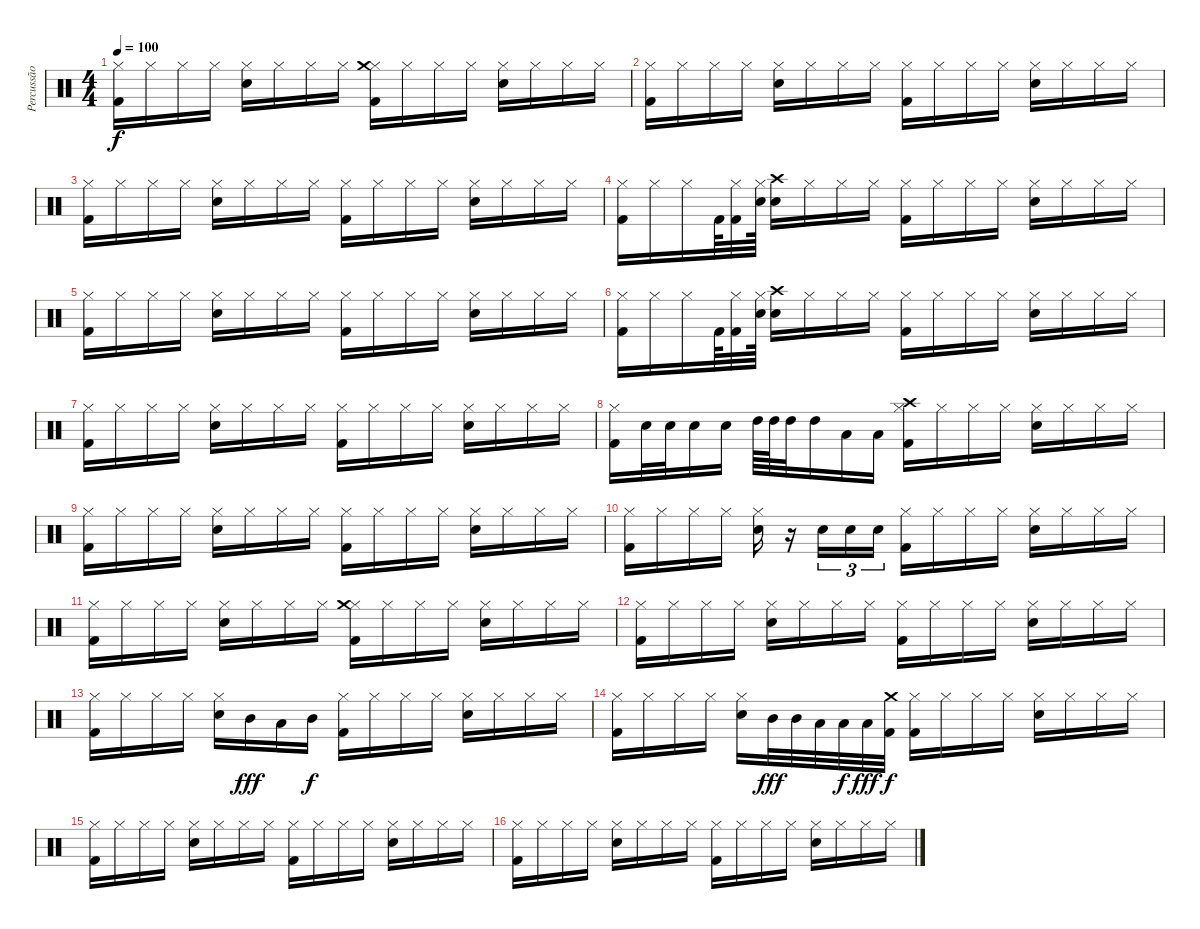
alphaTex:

\track ("Percussão" "Percussão") {instrument percussion}
\staff {score}
\articulation defaults
\ts (4 4)
\tempo 100
\clef neutral
\ks c
("Hi-Hat (closed)" "Kick (hit) 2").16{dy f} "Hi-Hat (closed)".16 "Hi-Hat (closed)".16 "Hi-Hat (closed)".16 ("Hi-Hat (closed)" "Snare (hit) 2").16 "Hi-Hat (closed)".16 "Hi-Hat (closed)".16 "Hi-Hat (closed)".16 ("Hi-Hat (closed)" "Kick (hit) 2" "Crash medium (hit)").16 "Hi-Hat (closed)".16 "Hi-Hat (closed)".16 "Hi-Hat (closed)".16 ("Hi-Hat (closed)" "Snare (hit) 2").16 "Hi-Hat (closed)".16 "Hi-Hat (closed)".16 "Hi-Hat (closed)".16 |
("Hi-Hat (closed)" "Kick (hit) 2").16 "Hi-Hat (closed)".16 "Hi-Hat (closed)".16 "Hi-Hat (closed)".16 ("Hi-Hat (closed)" "Snare (hit) 2").16 "Hi-Hat (closed)".16 "Hi-Hat (closed)".16 "Hi-Hat (closed)".16 ("Hi-Hat (closed)" "Kick (hit) 2").16 "Hi-Hat (closed)".16 "Hi-Hat (closed)".16 "Hi-Hat (closed)".16 ("Hi-Hat (closed)" "Snare (hit) 2").16 "Hi-Hat (closed)".16 "Hi-Hat (closed)".16 "Hi-Hat (closed)".16 |
("Hi-Hat (closed)" "Kick (hit) 2").16 "Hi-Hat (closed)".16 "Hi-Hat (closed)".16 "Hi-Hat (closed)".16 ("Hi-Hat (closed)" "Snare (hit) 2").16 "Hi-Hat (closed)".16 "Hi-Hat (closed)".16 "Hi-Hat (closed)".16 ("Hi-Hat (closed)" "Kick (hit) 2").16 "Hi-Hat (closed)".16 "Hi-Hat (closed)".16 "Hi-Hat (closed)".16 ("Hi-Hat (closed)" "Snare (hit) 2").16 "Hi-Hat (closed)".16 "Hi-Hat (closed)".16 "Hi-Hat (closed)".16 |
("Hi-Hat (closed)" "Kick (hit) 2").16 "Hi-Hat (closed)".16 "Hi-Hat (closed)".16 "Kick (hit) 2".64 ("Hi-Hat (closed)" "Kick (hit) 2").32 ("Hi-Hat (closed)" "Snare (hit) 2").64 ("Crash high (hit)" "Snare (hit) 2").16 "Hi-Hat (closed)".16 "Hi-Hat (closed)".16 "Hi-Hat (closed)".16 ("Hi-Hat (closed)" "Kick (hit) 2").16 "Hi-Hat (closed)".16 "Hi-Hat (closed)".16 "Hi-Hat (closed)".16 ("Hi-Hat (closed)" "Snare (hit) 2").16 "Hi-Hat (closed)".16 "Hi-Hat (closed)".16 "Hi-Hat (closed)".16 |
("Hi-Hat (closed)" "Kick (hit) 2").16 "Hi-Hat (closed)".16 "Hi-Hat (closed)".16 "Hi-Hat (closed)".16 ("Hi-Hat (closed)" "Snare (hit) 2").16 "Hi-Hat (closed)".16 "Hi-Hat (closed)".16 "Hi-Hat (closed)".16 ("Hi-Hat (closed)" "Kick (hit) 2").16 "Hi-Hat (closed)".16 "Hi-Hat (closed)".16 "Hi-Hat (closed)".16 ("Hi-Hat (closed)" "Snare (hit) 2").16 "Hi-Hat (closed)".16 "Hi-Hat (closed)".16 "Hi-Hat (closed)".16 |
("Hi-Hat (closed)" "Kick (hit) 2").16 "Hi-Hat (closed)".16 "Hi-Hat (closed)".16 "Kick (hit) 2".64 ("Hi-Hat (closed)" "Kick (hit) 2").32 ("Hi-Hat (closed)" "Snare (hit) 2").64 ("Crash high (hit)" "Snare (hit) 2").16 "Hi-Hat (closed)".16 "Hi-Hat (closed)".16 "Hi-Hat (closed)".16 ("Hi-Hat (closed)" "Kick (hit) 2").16 "Hi-Hat (closed)".16 "Hi-Hat (closed)".16 "Hi-Hat (closed)".16 ("Hi-Hat (closed)" "Snare (hit) 2").16 "Hi-Hat (closed)".16 "Hi-Hat (closed)".16 "Hi-Hat (closed)".16 |
("Hi-Hat (closed)" "Kick (hit) 2").16 "Hi-Hat (closed)".16 "Hi-Hat (closed)".16 "Hi-Hat (closed)".16 ("Hi-Hat (closed)" "Snare (hit) 2").16 "Hi-Hat (closed)".16 "Hi-Hat (closed)".16 "Hi-Hat (closed)".16 ("Hi-Hat (closed)" "Kick (hit) 2").16 "Hi-Hat (closed)".16 "Hi-Hat (closed)".16 "Hi-Hat (closed)".16 ("Hi-Hat (closed)" "Snare (hit) 2").16 "Hi-Hat (closed)".16 "Hi-Hat (closed)".16 "Hi-Hat (closed)".16 |
("Hi-Hat (closed)" "Kick (hit) 2").16 "Snare (hit) 2".32 "Snare (hit) 2".32 "Snare (hit) 2".16 "Snare (hit) 2".16 "High Tom (hit)".64 "High Tom (hit)".64 "High Tom (hit)".32 "High Tom (hit)".16 "Low Tom (hit)".16 "Low Tom (hit)".16 ("Hi-Hat (closed)" "Kick (hit) 2" "Crash high (hit)").16 "Hi-Hat (closed)".16 "Hi-Hat (closed)".16 "Hi-Hat (closed)".16 ("Hi-Hat (closed)" "Snare (hit) 2").16 "Hi-Hat (closed)".16 "Hi-Hat (closed)".16 "Hi-Hat (closed)".16 |
("Hi-Hat (closed)" "Kick (hit) 2").16 "Hi-Hat (closed)".16 "Hi-Hat (closed)".16 "Hi-Hat (closed)".16 ("Hi-Hat (closed)" "Snare (hit) 2").16 "Hi-Hat (closed)".16 "Hi-Hat (closed)".16 "Hi-Hat (closed)".16 ("Hi-Hat (closed)" "Kick (hit) 2").16 "Hi-Hat (closed)".16 "Hi-Hat (closed)".16 "Hi-Hat (closed)".16 ("Hi-Hat (closed)" "Snare (hit) 2").16 "Hi-Hat (closed)".16 "Hi-Hat (closed)".16 "Hi-Hat (closed)".16 |
("Hi-Hat (closed)" "Kick (hit) 2").16 "Hi-Hat (closed)".16 "Hi-Hat (closed)".16 "Hi-Hat (closed)".16 ("Hi-Hat (closed)" "Snare (hit) 2").16 r.16 "Snare (hit) 2".16{tu (3 2)} "Snare (hit) 2".16{tu (3 2)} "Snare (hit) 2".16{tu (3 2)} ("Hi-Hat (closed)" "Kick (hit) 2").16 "Hi-Hat (closed)".16 "Hi-Hat (closed)".16 "Hi-Hat (closed)".16 ("Hi-Hat (closed)" "Snare (hit) 2").16 "Hi-Hat (closed)".16 "Hi-Hat (closed)".16 "Hi-Hat (closed)".16 |
("Hi-Hat (closed)" "Kick (hit) 2").16 "Hi-Hat (closed)".16 "Hi-Hat (closed)".16 "Hi-Hat (closed)".16 ("Hi-Hat (closed)" "Snare (hit) 2").16 "Hi-Hat (closed)".16 "Hi-Hat (closed)".16 "Hi-Hat (closed)".16 ("Hi-Hat (closed)" "Kick (hit) 2" "Crash medium (hit)").16 "Hi-Hat (closed)".16 "Hi-Hat (closed)".16 "Hi-Hat (closed)".16 ("Hi-Hat (closed)" "Snare (hit) 2").16 "Hi-Hat (closed)".16 "Hi-Hat (closed)".16 "Hi-Hat (closed)".16 |
("Hi-Hat (closed)" "Kick (hit) 2").16 "Hi-Hat (closed)".16 "Hi-Hat (closed)".16 "Hi-Hat (closed)".16 ("Hi-Hat (closed)" "Snare (hit) 2").16 "Hi-Hat (closed)".16 "Hi-Hat (closed)".16 "Hi-Hat (closed)".16 ("Hi-Hat (closed)" "Kick (hit) 2").16 "Hi-Hat (closed)".16 "Hi-Hat (closed)".16 "Hi-Hat (closed)".16 ("Hi-Hat (closed)" "Snare (hit) 2").16 "Hi-Hat (closed)".16 "Hi-Hat (closed)".16 "Hi-Hat (closed)".16 |
("Hi-Hat (closed)" "Kick (hit) 2").16 "Hi-Hat (closed)".16 "Hi-Hat (closed)".16 "Hi-Hat (closed)".16 ("Hi-Hat (closed)" "Snare (hit) 2").16 "Mid Tom (hit)".16{dy fff} "Low Tom (hit)".16 "Mid Tom (hit)".16{dy f} ("Hi-Hat (closed)" "Kick (hit) 2").16 "Hi-Hat (closed)".16 "Hi-Hat (closed)".16 "Hi-Hat (closed)".16 ("Hi-Hat (closed)" "Snare (hit) 2").16 "Hi-Hat (closed)".16 "Hi-Hat (closed)".16 "Hi-Hat (closed)".16 |
("Hi-Hat (closed)" "Kick (hit) 2").16 "Hi-Hat (closed)".16 "Hi-Hat (closed)".16 "Hi-Hat (closed)".16 ("Hi-Hat (closed)" "Snare (hit) 2").16 "Mid Tom (hit)".32{dy fff} "Mid Tom (hit)".32 "Low Tom (hit)".32 "Low Tom (hit)".32{dy f} "Low Tom (hit)".32{dy fff} ("Kick (hit) 2" "Crash medium (hit)").32{dy f} ("Hi-Hat (closed)" "Kick (hit) 2").16 "Hi-Hat (closed)".16 "Hi-Hat (closed)".16 "Hi-Hat (closed)".16 ("Hi-Hat (closed)" "Snare (hit) 2").16 "Hi-Hat (closed)".16 "Hi-Hat (closed)".16 "Hi-Hat (closed)".16 |
("Hi-Hat (closed)" "Kick (hit) 2").16 "Hi-Hat (closed)".16 "Hi-Hat (closed)".16 "Hi-Hat (closed)".16 ("Hi-Hat (closed)" "Snare (hit) 2").16 "Hi-Hat (closed)".16 "Hi-Hat (closed)".16 "Hi-Hat (closed)".16 ("Hi-Hat (closed)" "Kick (hit) 2").16 "Hi-Hat (closed)".16 "Hi-Hat (closed)".16 "Hi-Hat (closed)".16 ("Hi-Hat (closed)" "Snare (hit) 2").16 "Hi-Hat (closed)".16 "Hi-Hat (closed)".16 "Hi-Hat (closed)".16 |
("Hi-Hat (closed)" "Kick (hit) 2").16 "Hi-Hat (closed)".16 "Hi-Hat (closed)".16 "Hi-Hat (closed)".16 ("Hi-Hat (closed)" "Snare (hit) 2").16 "Hi-Hat (closed)".16 "Hi-Hat (closed)".16 "Hi-Hat (closed)".16 ("Hi-Hat (closed)" "Kick (hit) 2").16 "Hi-Hat (closed)".16 "Hi-Hat (closed)".16 "Hi-Hat (closed)".16 ("Hi-Hat (closed)" "Snare (hit) 2").16 "Hi-Hat (closed)".16 "Hi-Hat (closed)".16 "Hi-Hat (closed)".16
